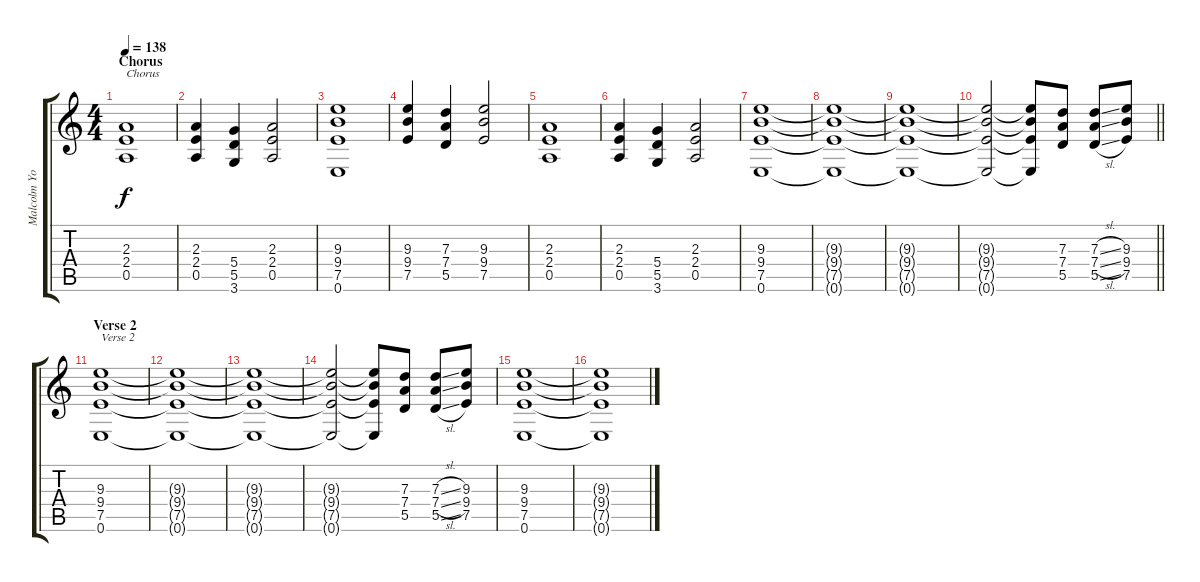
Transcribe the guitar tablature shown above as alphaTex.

\track ("Malcolm Young" "Malcolm Yo") {instrument distortionguitar}
\staff {score tabs}
\tuning (E4 B3 G3 D3 A2 E2) {hide}
\ts (4 4)
\section ("" "Chorus")
\tempo 138
\clef g2
\ks c
(2.3 2.4 0.5).1{txt "Chorus" dy f} |
(2.3 2.4 0.5).4 (5.4 5.5 3.6).4 (2.3 2.4 0.5).2 |
(9.3 9.4 7.5 0.6).1 |
(9.3 9.4 7.5).4 (7.3 7.4 5.5).4 (9.3 9.4 7.5).2 |
(2.3 2.4 0.5).1 |
(2.3 2.4 0.5).4 (5.4 5.5 3.6).4 (2.3 2.4 0.5).2 |
(9.3 9.4 7.5 0.6).1 |
(9.3{t} 9.4{t} 7.5{t} 0.6{t}).1 |
(9.3{t} 9.4{t} 7.5{t} 0.6{t}).1 |
\barLineRight lightlight
(9.3{t} 9.4{t} 7.5{t} 0.6{t}).2 (9.3{t} 9.4{t} 7.5{t} 0.6{t}).8 (7.3 7.4 5.5).8 (7.3{sl} 7.4{sl} 5.5{sl}).8 (9.3 9.4 7.5).8 |
\section ("" "Verse 2")
(9.3 9.4 7.5 0.6).1{txt "Verse 2"} |
(9.3{t} 9.4{t} 7.5{t} 0.6{t}).1 |
(9.3{t} 9.4{t} 7.5{t} 0.6{t}).1 |
(9.3{t} 9.4{t} 7.5{t} 0.6{t}).2 (9.3{t} 9.4{t} 7.5{t} 0.6{t}).8 (7.3 7.4 5.5).8 (7.3{sl} 7.4{sl} 5.5{sl}).8 (9.3 9.4 7.5).8 |
(9.3 9.4 7.5 0.6).1 |
(9.3{t} 9.4{t} 7.5{t} 0.6{t}).1
